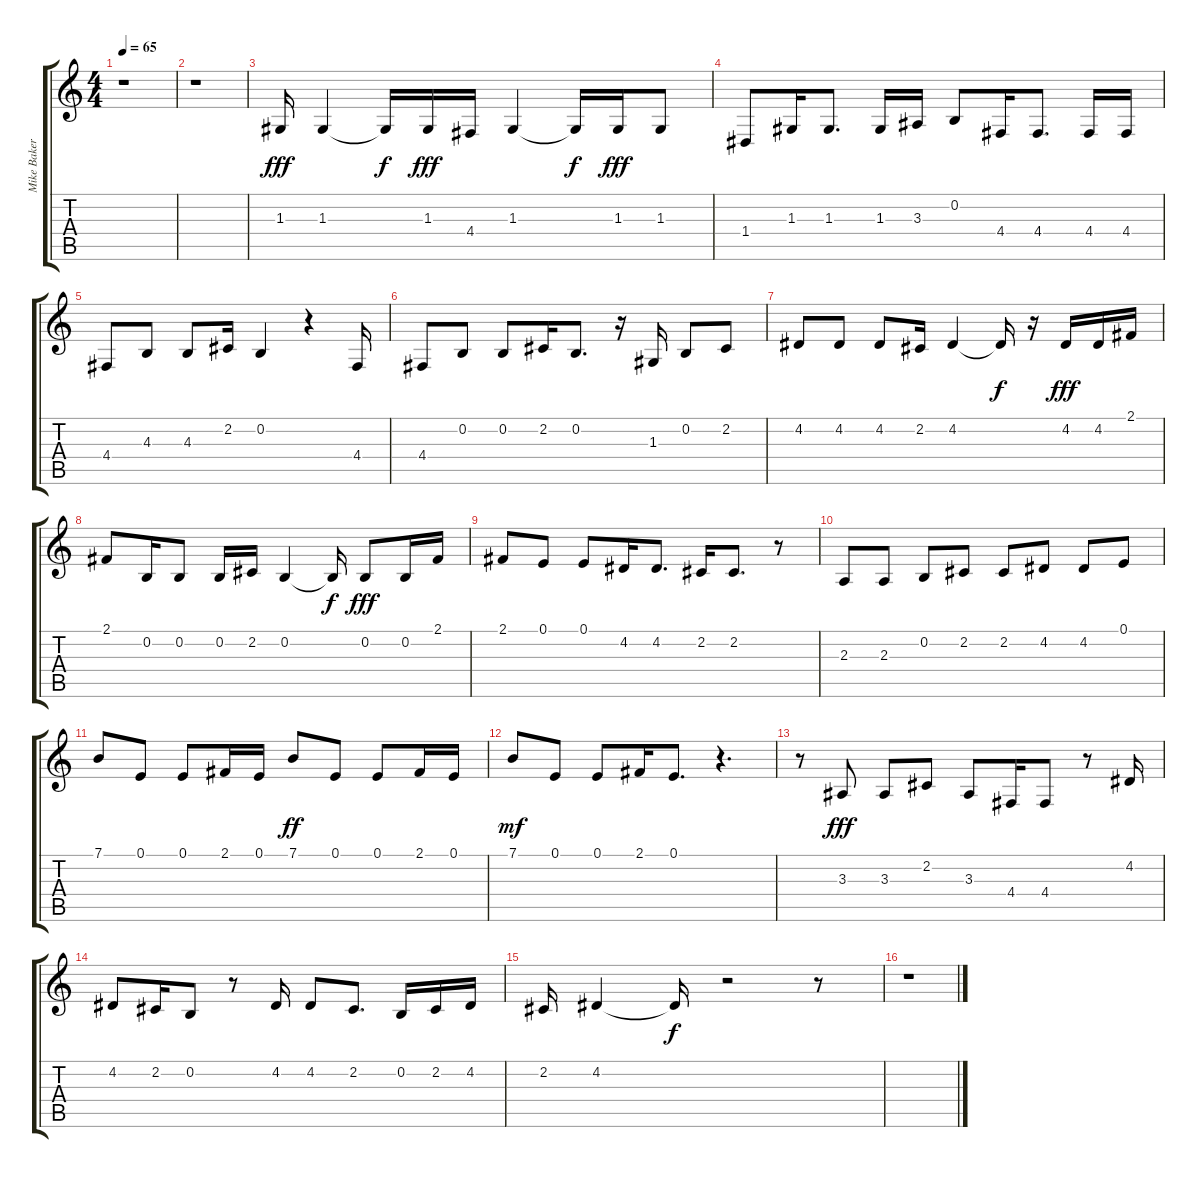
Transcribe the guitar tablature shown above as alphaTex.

\track ("Mike Baker" "Mike Baker") {instrument tenorsax}
\staff {score tabs}
\tuning (E4 B3 G3 D3 A2 E2) {hide}
\ts (4 4)
\tempo 65
\clef g2
\ks c
r.1{dy fff} |
r.1 |
1.3.16 1.3.4 1.3{t}.16{dy f} 1.3.16{dy fff} 4.4.16 1.3.4 1.3{t}.16{dy f} 1.3.16{dy fff} 1.3.8 |
1.4.8 1.3.16 1.3.8{d} 1.3.16 3.3.16 0.2.8 4.4.16 4.4.8{d} 4.4.16 4.4.16 |
4.4.8 4.3.8 4.3.8 2.2.16 0.2.4 r.4 4.4.16 |
4.4.8 0.2.8 0.2.8 2.2.16 0.2.8{d} r.16 1.3.16 0.2.8 2.2.8 |
4.2.8 4.2.8 4.2.8 2.2.16 4.2.4 4.2{t}.16{dy f} r.16 4.2.16{dy fff} 4.2.16 2.1.16 |
2.1.8 0.2.16 0.2.8 0.2.16 2.2.16 0.2.4 0.2{t}.16{dy f} 0.2.8{dy fff} 0.2.16 2.1.16 |
2.1.8 0.1.8 0.1.8 4.2.16 4.2.8{d} 2.2.16 2.2.8{d} r.8 |
2.3.8 2.3.8 0.2.8 2.2.8 2.2.8 4.2.8 4.2.8 0.1.8 |
7.1.8 0.1.8 0.1.8 2.1.16 0.1.16 7.1.8{dy ff} 0.1.8 0.1.8 2.1.16 0.1.16 |
7.1.8{dy mf} 0.1.8 0.1.8 2.1.16 0.1.8{d} r.4{d} |
r.8 3.3.8{dy fff} 3.3.8 2.2.8 3.3.8 4.4.16 4.4.8 r.8 4.2.16 |
4.2.8 2.2.16 0.2.8 r.8 4.2.16 4.2.8 2.2.8{d} 0.2.16 2.2.16 4.2.16 |
2.2.16 4.2.4 4.2{t}.16{dy f} r.2 r.8 |
r.1
